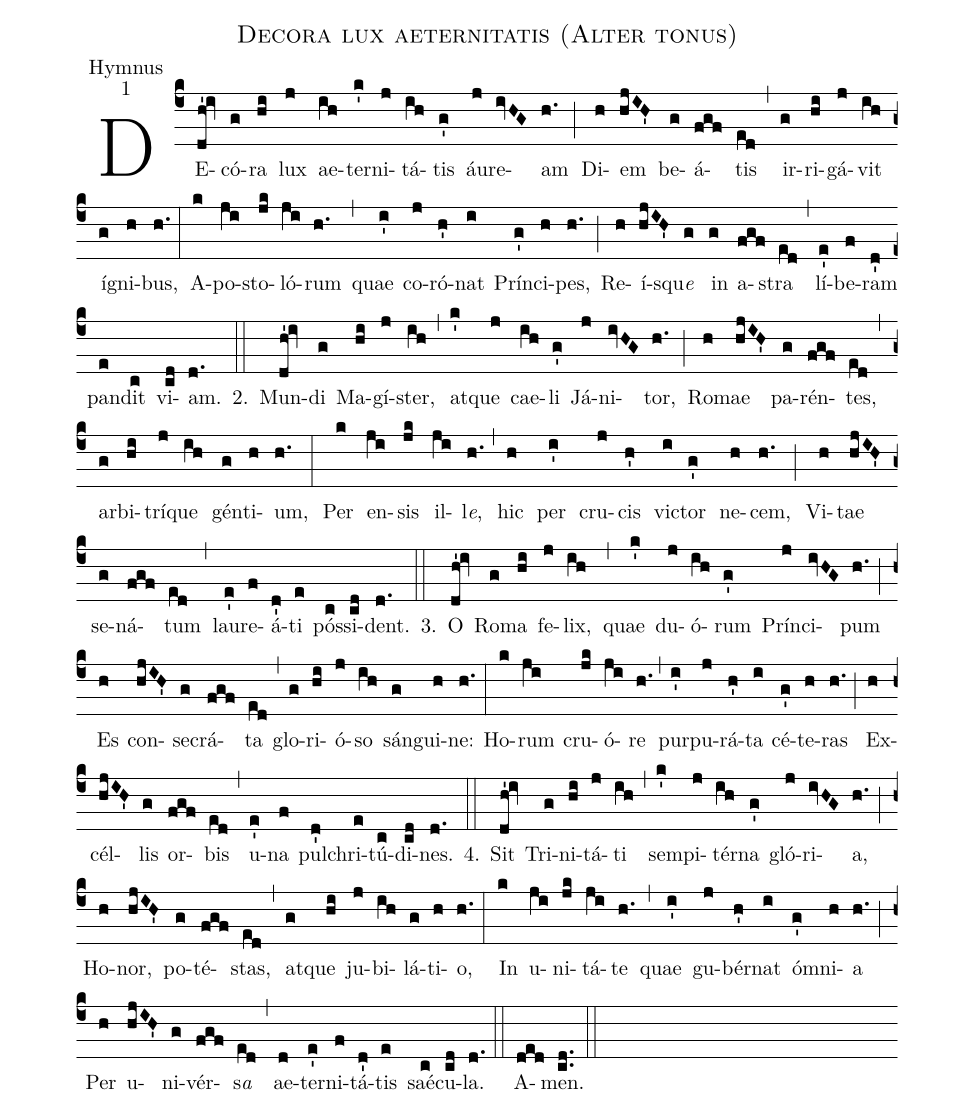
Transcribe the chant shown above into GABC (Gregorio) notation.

name:Decora lux aeternitatis (Alter tonus);
office-part:Hymnus;
mode:1;
%%
(c4) DE(dh'!iv)có(g)ra(hi) lux(j) ae(ih)ter(k')ni(j)tá(ih)tis(g') áu(j)re(ivHG)am(h.) (;) Di(h)em(hjIH') be(g)á(fgf)tis(ed) (,) ir(g)ri(hi)gá(j)vit(ih) í(g)gni(h)bus,(h.) (:) A(k)po(ji)sto(jk)ló(ji)rum(h.) (,) quae(i') co(j)ró(h')nat(i) Prín(g')ci(h)pes,(h.) (;) Re(h)í(hjIH')squ<i>e</i>(g) in(g) a(fgf)stra(ed) (,) lí(e')be(f)ram(d') pan(e)dit(c) vi(cd)am.(d.) 2.(::) Mun(dh'!iv)di(g) Ma(hi)gí(j)ster,(ih) (,) at(k')que(j) cae(ih)li(g') Já(j)ni(ivHG)tor,(h.) (;) Ro(h)mae(hjIH') pa(g)rén(fgf)tes,(ed) (,) ar(g)bi(hi)trí(j)que(ih) gén(g)ti(h)um,(h.) (:) Per(k) en(ji)sis(jk) il(ji)l<i>e</i>,(h.) (,) hic(h) per(i') cru(j)cis(h') vi(i)ctor(g') ne(h)cem,(h.) (;) Vi(h)tae(hjIH') se(g)ná(fgf)tum(ed) (,) lau(e')re(f)á(d')ti(e) pós(c)si(cd)dent.(d.) 3.(::) O(dh'!iv) Ro(g)ma(hi) fe(j)lix,(ih) (,) quae(k') du(j)ó(ih)rum(g') Prín(j)ci(ivHG)pum(h.) (;) Es(h) con(hjIH')se(g)crá(fgf)ta(ed) (,) glo(g)ri(hi)ó(j)so(ih) sán(g)gui(h)ne:(h.) (:) Ho(k)rum(ji) cru(jk)ó(ji)re(h.) (,) pur(i')pu(j)rá(h')ta(i) cé(g')te(h)ras(h.) (;) Ex(h)cél(hjIH')lis(g) or(fgf)bis(ed) (,) u(e')na(f) pul(d')chri(e)tú(c)di(cd)nes.(d.) 4.(::) Sit(dh'!iv) Tri(g)ni(hi)tá(j)ti(ih) (,) sem(k')pi(j)tér(ih)na(g') gló(j)ri(ivHG)a,(h.) (;) Ho(h)nor,(hjIH') po(g)té(fgf)stas,(ed) (,) at(g)que(hi) ju(j)bi(ih)lá(g)ti(h)o,(h.) (:) In(k) u(ji)ni(jk)tá(ji)te(h.) (,) quae(i') gu(j)bér(h')nat(i) ó(g')mni(h)a(h.) (;) Per(h) u(hjIH')ni(g)vér(fgf)s<i>a</i>(ed) (,) ae(d)ter(e')ni(f)tá(d')tis(e) saé(c)cu(cd)la.(d.) (::) A(ded)men.(cd..) (::)
